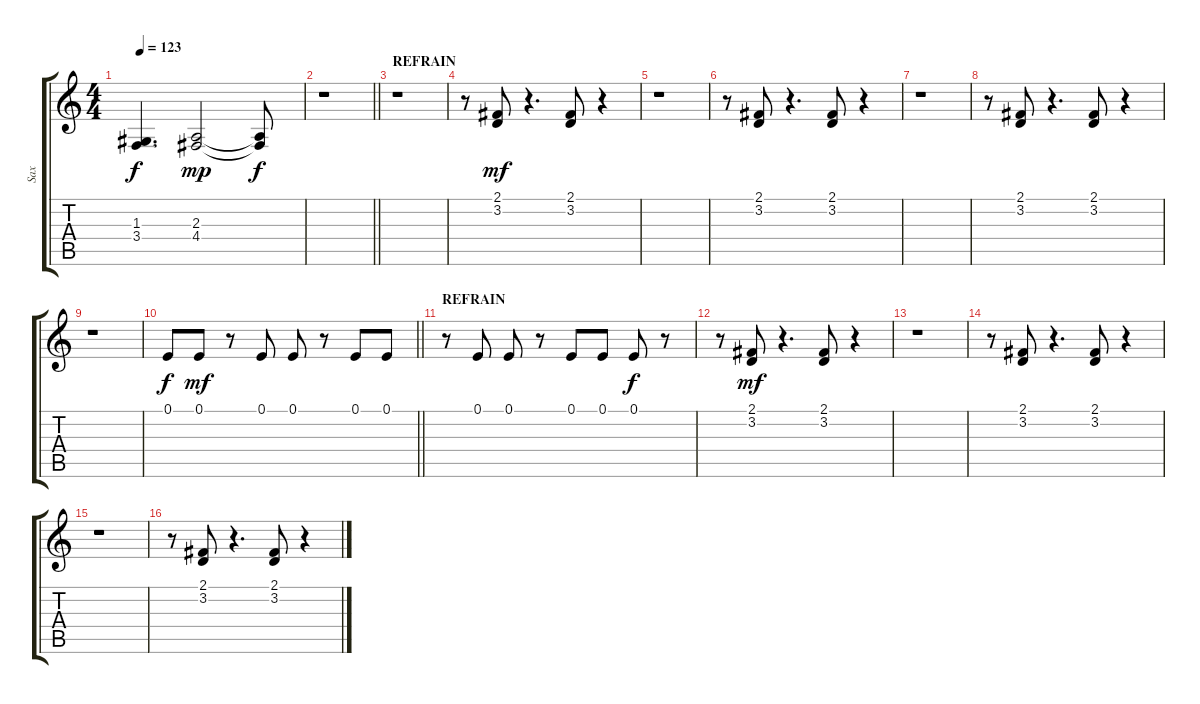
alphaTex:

\track ("Sax" "Sax") {instrument altosax}
\staff {score tabs}
\tuning (E4 B3 G3 D3 A2 E2) {hide}
\ts (4 4)
\tempo 123
\clef g2
\ks c
(1.3{t} 3.4{t}).4{d dy f} (2.3 4.4).2{dy mp} (2.3{t} 4.4{t}).8{dy f} |
\barLineRight lightlight
r.1 |
\section ("" "REFRAIN")
r.1 |
r.8 (2.1 3.2).8{dy mf} r.4{d} (2.1 3.2).8 r.4 |
r.1 |
r.8 (2.1 3.2).8 r.4{d} (2.1 3.2).8 r.4 |
r.1 |
r.8 (2.1 3.2).8 r.4{d} (2.1 3.2).8 r.4 |
r.1 |
\barLineRight lightlight
0.1.8{dy f} 0.1.8{dy mf} r.8 0.1.8 0.1.8 r.8 0.1.8 0.1.8 |
\section ("" "REFRAIN")
r.8 0.1.8 0.1.8 r.8 0.1.8 0.1.8 0.1.8{dy f} r.8 |
r.8 (2.1 3.2).8{dy mf} r.4{d} (2.1 3.2).8 r.4 |
r.1 |
r.8 (2.1 3.2).8 r.4{d} (2.1 3.2).8 r.4 |
r.1 |
r.8 (2.1 3.2).8 r.4{d} (2.1 3.2).8 r.4
